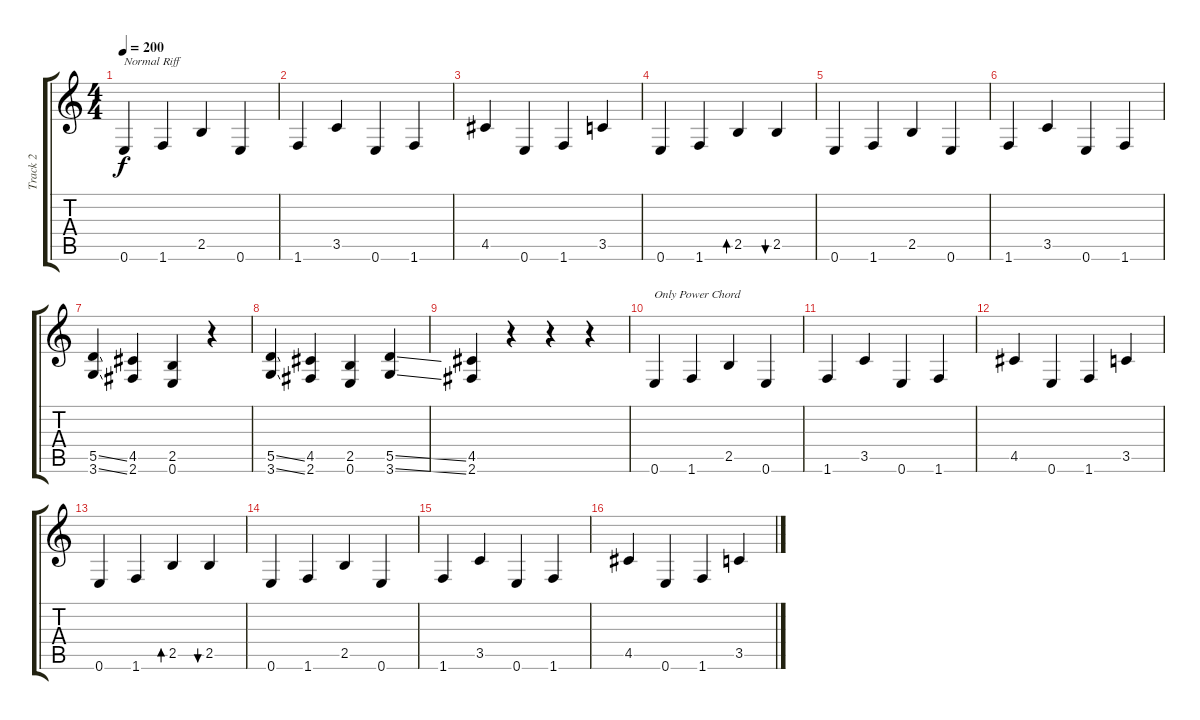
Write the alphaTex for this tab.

\track ("Track 2" "Track 2") {instrument distortionguitar}
\staff {score tabs}
\tuning (E4 B3 G3 D3 A2 E2) {hide}
\ts (4 4)
\tempo 200
\clef g2
\ks c
0.6.4{txt "Normal Riff" dy f} 1.6.4 2.5.4 0.6.4 |
1.6.4 3.5.4 0.6.4 1.6.4 |
4.5.4 0.6.4 1.6.4 3.5.4 |
0.6.4 1.6.4 2.5.4{bd 120} 2.5.4{bu 120} |
0.6.4 1.6.4 2.5.4 0.6.4 |
1.6.4 3.5.4 0.6.4 1.6.4 |
(5.5{ss} 3.6{ss}).4 (4.5 2.6).4 (2.5 0.6).4 r.4 |
(5.5{ss} 3.6{ss}).4 (4.5 2.6).4 (2.5 0.6).4 (5.5{ss} 3.6{ss}).4 |
(4.5 2.6).4 r.4 r.4 r.4 |
0.6.4{txt "Only Power Chord"} 1.6.4 2.5.4 0.6.4 |
1.6.4 3.5.4 0.6.4 1.6.4 |
4.5.4 0.6.4 1.6.4 3.5.4 |
0.6.4 1.6.4 2.5.4{bd 120} 2.5.4{bu 120} |
0.6.4 1.6.4 2.5.4 0.6.4 |
1.6.4 3.5.4 0.6.4 1.6.4 |
4.5.4 0.6.4 1.6.4 3.5.4
